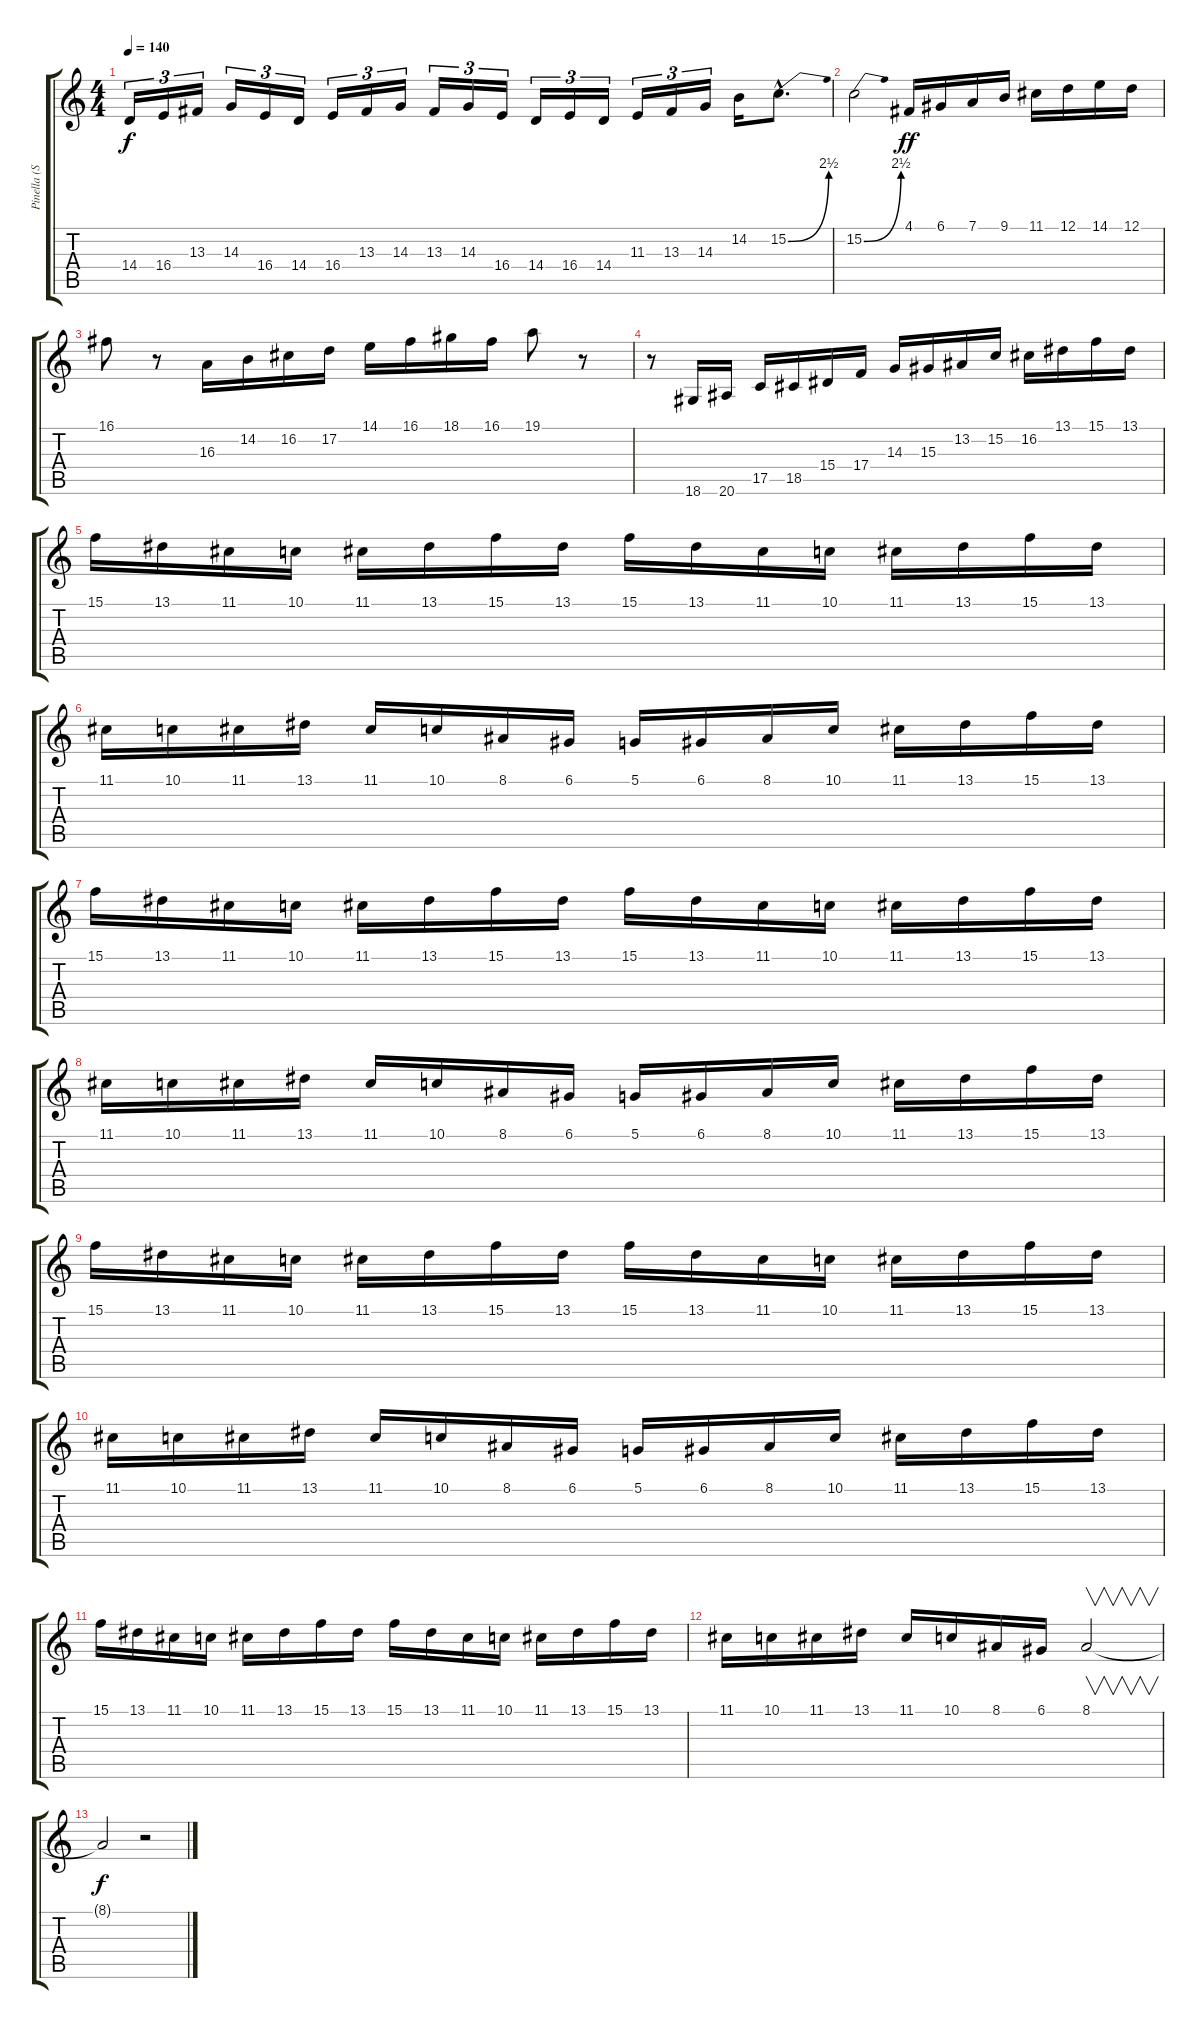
\track ("Pinella (Solos)" "Pinella (S") {instrument lead2sawtooth}
\staff {score tabs}
\tuning (D4 A3 F3 C3 G2 D2) {hide}
\ts (4 4)
\tempo 140
\clef g2
\ks c
14.4.16{tu (3 2) dy f} 16.4.16{tu (3 2)} 13.3.16{tu (3 2)} 14.3.16{tu (3 2)} 16.4.16{tu (3 2)} 14.4.16{tu (3 2)} 16.4.16{tu (3 2)} 13.3.16{tu (3 2)} 14.3.16{tu (3 2)} 13.3.16{tu (3 2)} 14.3.16{tu (3 2)} 16.4.16{tu (3 2)} 14.4.16{tu (3 2)} 16.4.16{tu (3 2)} 14.4.16{tu (3 2)} 11.3.16{tu (3 2)} 13.3.16{tu (3 2)} 14.3.16{tu (3 2)} 14.2.16 15.2{be (bend 0 0 60 10) hac}.8{d} |
15.2{be (bend 0 0 60 10)}.2 4.1.16{dy ff} 6.1.16 7.1.16 9.1.16 11.1.16 12.1.16 14.1.16 12.1.16 |
16.1.8 r.8 16.3.16 14.2.16 16.2.16 17.2.16 14.1.16 16.1.16 18.1.16 16.1.16 19.1.8 r.8 |
r.8 18.6.16 20.6.16 17.5.16 18.5.16 15.4.16 17.4.16 14.3.16 15.3.16 13.2.16 15.2.16 16.2.16 13.1.16 15.1.16 13.1.16 |
15.1.16 13.1.16 11.1.16 10.1.16 11.1.16 13.1.16 15.1.16 13.1.16 15.1.16 13.1.16 11.1.16 10.1.16 11.1.16 13.1.16 15.1.16 13.1.16 |
11.1.16 10.1.16 11.1.16 13.1.16 11.1.16 10.1.16 8.1.16 6.1.16 5.1.16 6.1.16 8.1.16 10.1.16 11.1.16 13.1.16 15.1.16 13.1.16 |
15.1.16 13.1.16 11.1.16 10.1.16 11.1.16 13.1.16 15.1.16 13.1.16 15.1.16 13.1.16 11.1.16 10.1.16 11.1.16 13.1.16 15.1.16 13.1.16 |
11.1.16 10.1.16 11.1.16 13.1.16 11.1.16 10.1.16 8.1.16 6.1.16 5.1.16 6.1.16 8.1.16 10.1.16 11.1.16 13.1.16 15.1.16 13.1.16 |
15.1.16 13.1.16 11.1.16 10.1.16 11.1.16 13.1.16 15.1.16 13.1.16 15.1.16 13.1.16 11.1.16 10.1.16 11.1.16 13.1.16 15.1.16 13.1.16 |
11.1.16 10.1.16 11.1.16 13.1.16 11.1.16 10.1.16 8.1.16 6.1.16 5.1.16 6.1.16 8.1.16 10.1.16 11.1.16 13.1.16 15.1.16 13.1.16 |
15.1.16 13.1.16 11.1.16 10.1.16 11.1.16 13.1.16 15.1.16 13.1.16 15.1.16 13.1.16 11.1.16 10.1.16 11.1.16 13.1.16 15.1.16 13.1.16 |
11.1.16 10.1.16 11.1.16 13.1.16 11.1.16 10.1.16 8.1.16 6.1.16 8.1.2{v} |
8.1{t}.2{dy f} r.2
